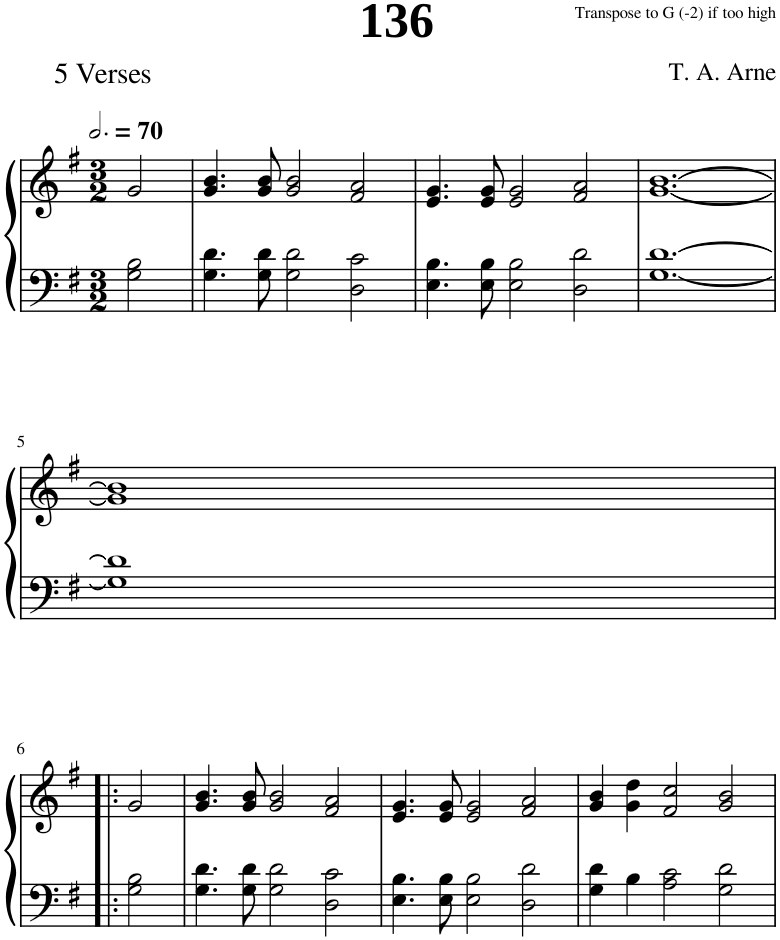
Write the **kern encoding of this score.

**kern	**kern
*part1	*part1
*staff2	*staff1
*I"Piano	*
*I'Pno.	*
*clefF4	*clefG2
*k[f#]	*k[f#]
*M3/2	*M3/2
*MM210	*MM210
=1	=1
2G\ 2B\	2g/
=2	=2
4.G\ 4.d\	4.g/ 4.b/
8G\ 8d\	8g/ 8b/
2G\ 2d\	2g/ 2b/
2D\ 2c\	2f#/ 2a/
=3	=3
4.E\ 4.B\	4.e/ 4.g/
8E\ 8B\	8e/ 8g/
2E\ 2B\	2e/ 2g/
2D\ 2d\	2f#/ 2a/
=4	=4
[1.G [1.d	[1.g [1.b
!!LO:LB:g=z
=5	=5
1G] 1d]	1g] 1b]
!!LO:LB:g=z
=6!|:	=6!|:
2G\ 2B\	2g/
=7	=7
4.G\ 4.d\	4.g/ 4.b/
8G\ 8d\	8g/ 8b/
2G\ 2d\	2g/ 2b/
2D\ 2c\	2f#/ 2a/
=8	=8
4.E\ 4.B\	4.e/ 4.g/
8E\ 8B\	8e/ 8g/
2E\ 2B\	2e/ 2g/
2D\ 2d\	2f#/ 2a/
=9	=9
4G\ 4d\	4g/ 4b/
4B\	4g\ 4dd\
2A\ 2c\	2f#/ 2cc/
2G\ 2d\	2g/ 2b/
=	=
*-	*-
